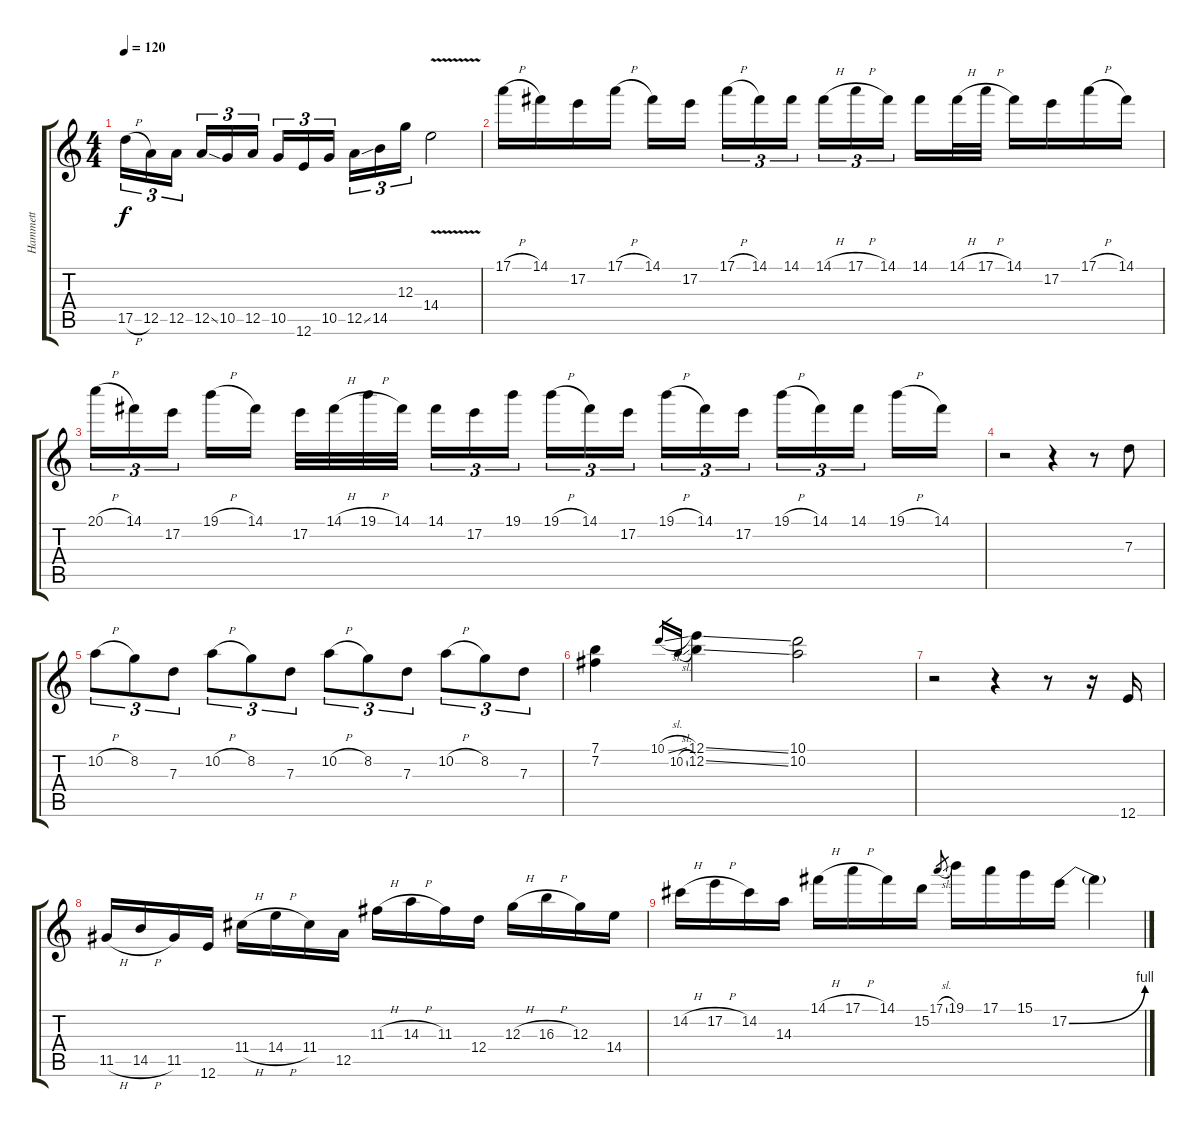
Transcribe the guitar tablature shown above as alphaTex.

\track ("Hammett" "Hammett") {instrument overdrivenguitar}
\staff {score tabs}
\tuning (E4 B3 G3 D3 A2 E2) {hide}
\ts (4 4)
\tempo 120
\clef g2
\ks c
17.5{h}.16{tu (3 2) dy f} 12.5.16{tu (3 2)} 12.5.16{tu (3 2) beam splitsecondary} 12.5{ss}.16{tu (3 2)} 10.5.16{tu (3 2)} 12.5.16{tu (3 2)} 10.5.16{tu (3 2)} 12.6.16{tu (3 2)} 10.5.16{tu (3 2) beam splitsecondary} 12.5{ss}.16{tu (3 2)} 14.5.16{tu (3 2)} 12.3.16{tu (3 2)} 14.4{v}.2 |
17.1{h}.16 14.1.16 17.2.16 17.1{h}.16 14.1.16 17.2.16{beam splitsecondary} 17.1{h}.16{tu (3 2)} 14.1.16{tu (3 2)} 14.1.16{tu (3 2)} 14.1{h}.16{tu (3 2)} 17.1{h}.16{tu (3 2)} 14.1.16{tu (3 2) beam splitsecondary} 14.1.16 14.1{h}.32 17.1{h}.32 14.1.16 17.2.16 17.1{h}.16 14.1.16 |
20.1{h}.16{tu (3 2)} 14.1.16{tu (3 2)} 17.2.16{tu (3 2) beam splitsecondary} 19.1{h}.16 14.1.16 17.2.32 14.1{h}.32 19.1{h}.32 14.1.32{beam splitsecondary} 14.1.16{tu (3 2)} 17.2.16{tu (3 2)} 19.1.16{tu (3 2)} 19.1{h}.16{tu (3 2)} 14.1.16{tu (3 2)} 17.2.16{tu (3 2) beam splitsecondary} 19.1{h}.16{tu (3 2)} 14.1.16{tu (3 2)} 17.2.16{tu (3 2)} 19.1{h}.16{tu (3 2)} 14.1.16{tu (3 2)} 14.1.16{tu (3 2) beam splitsecondary} 19.1{h}.16 14.1.16 |
r.2 r.4 r.8 7.3.8 |
10.2{h}.8{tu (3 2)} 8.2.8{tu (3 2)} 7.3.8{tu (3 2)} 10.2{h}.8{tu (3 2)} 8.2.8{tu (3 2)} 7.3.8{tu (3 2)} 10.2{h}.8{tu (3 2)} 8.2.8{tu (3 2)} 7.3.8{tu (3 2)} 10.2{h}.8{tu (3 2)} 8.2.8{tu (3 2)} 7.3.8{tu (3 2)} |
(7.1 7.2).4 10.1{sl}.16{gr} 10.2{sl}.16{gr} (12.1{ss} 12.2{ss}).4 (10.1 10.2).2 |
r.2 r.4 r.8 r.16 12.6.16 |
11.5{h}.16 14.5{h}.16 11.5.16 12.6.16 11.4{h}.16 14.4{h}.16 11.4.16 12.5.16 11.3{h}.16 14.3{h}.16 11.3.16 12.4.16 12.3{h}.16 16.3{h}.16 12.3.16 14.4.16 |
14.2{h}.16 17.2{h}.16 14.2.16 14.3.16 14.1{h}.16 17.1{h}.16 14.1.16 15.2.16 17.1{sl}.8{gr} 19.1.16 17.1.16 15.1.16 17.2{be (bend 0 0 60 4)}.16 17.2{t}.4
